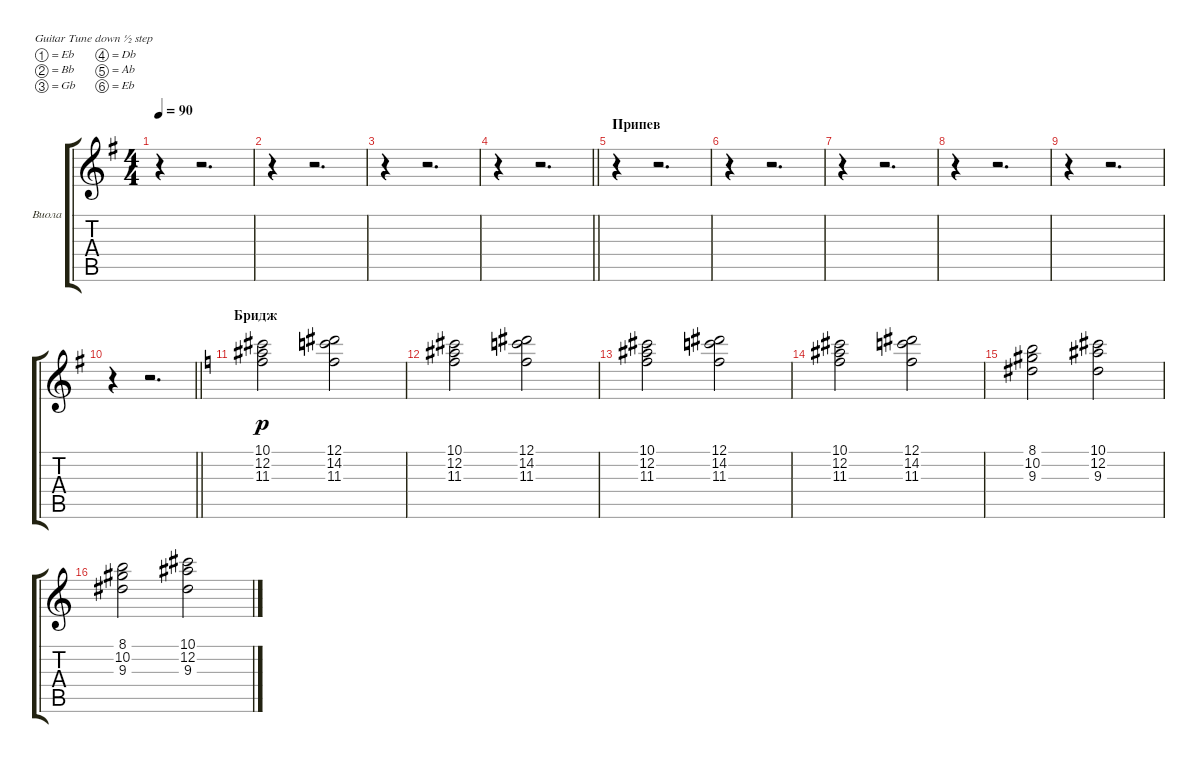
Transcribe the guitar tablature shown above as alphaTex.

\bracketExtendMode groupsimilarinstruments
\firstSystemTrackNameOrientation horizontal
\otherSystemsTrackNameOrientation horizontal
\track ("Виола" "Виола") {instrument stringensemble2}
\staff {score tabs}
\tuning (Eb4 Bb3 Gb3 Db3 Ab2 Eb2)
\displaytranspose 12
\ts (4 4)
\tempo 90
\clef g2
\ks eminor
r.4{dy f} r.2{d} |
r.4 r.2{d} |
r.4 r.2{d} |
\barLineRight lightlight
r.4 r.2{d} |
\section ("" "Припев")
r.4 r.2{d} |
r.4 r.2{d} |
r.4 r.2{d} |
r.4 r.2{d} |
r.4 r.2{d} |
\barLineRight lightlight
r.4 r.2{d} |
\section ("" "Бридж")
\ks c
(10.1 12.2 11.3).2{dy p} (12.1 14.2 11.3).2 |
(10.1 12.2 11.3).2 (12.1 14.2 11.3).2 |
(10.1 12.2 11.3).2 (12.1 14.2 11.3).2 |
(10.1 12.2 11.3).2 (12.1 14.2 11.3).2 |
(8.1 10.2 9.3).2 (10.1 12.2 9.3).2 |
(8.1 10.2 9.3).2 (10.1 12.2 9.3).2
